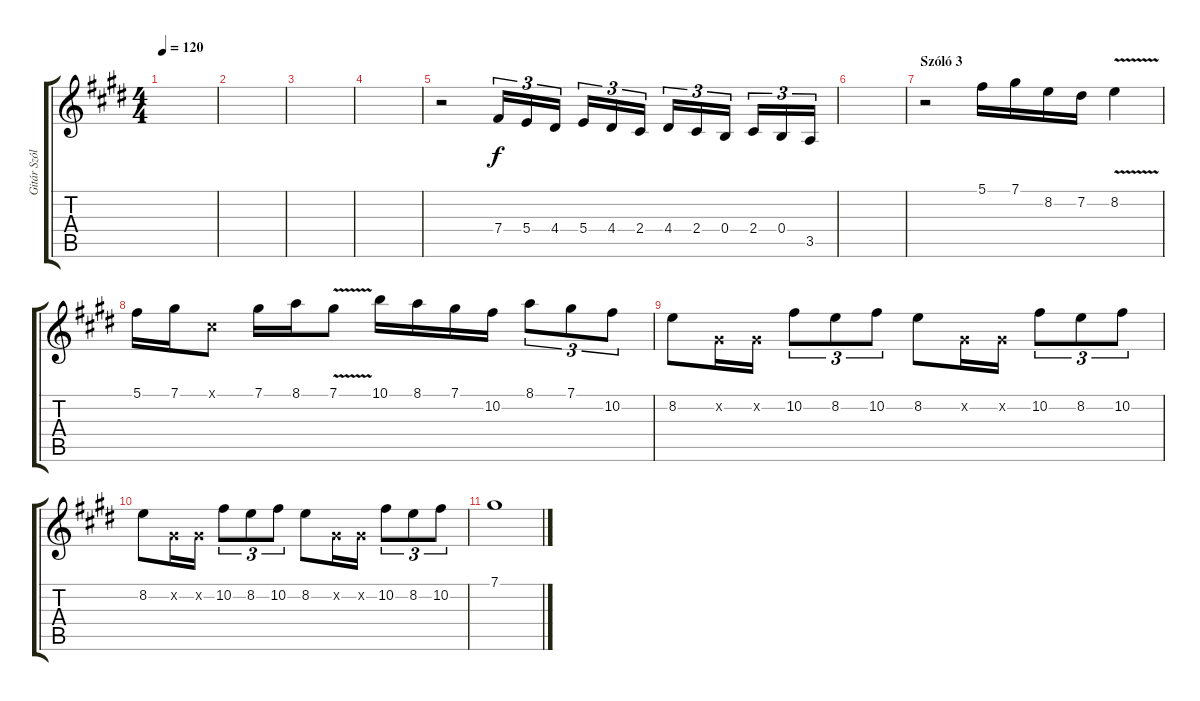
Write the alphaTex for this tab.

\track ("Gitár Szóló 1" "Gitár Szól") {instrument overdrivenguitar}
\staff {score tabs}
\tuning (Db4 Ab3 E3 B2 Gb2 Db2) {hide}
\ts (4 4)
\tempo 120
\clef g2
\ks c#minor
|
|
|
|
r.2 7.4.16{tu (3 2)} 5.4.16{tu (3 2)} 4.4.16{tu (3 2)} 5.4.16{tu (3 2)} 4.4.16{tu (3 2)} 2.4.16{tu (3 2)} 4.4.16{tu (3 2)} 2.4.16{tu (3 2)} 0.4.16{tu (3 2)} 2.4.16{tu (3 2)} 0.4.16{tu (3 2)} 3.5.16{tu (3 2)} |
|
\section ("" "Szóló 3")
r.2 5.1.16 7.1.16 8.2.16 7.2.16 8.2{v}.4 |
5.1.16 7.1.16 0.1{x}.8 7.1.16 8.1.16 7.1{v}.8 10.1.16 8.1.16 7.1.16 10.2.16 8.1.8{tu (3 2)} 7.1.8{tu (3 2)} 10.2.8{tu (3 2)} |
8.2.8 0.2{x}.16 0.2{x}.16 10.2.8{tu (3 2)} 8.2.8{tu (3 2)} 10.2.8{tu (3 2)} 8.2.8 0.2{x}.16 0.2{x}.16 10.2.8{tu (3 2)} 8.2.8{tu (3 2)} 10.2.8{tu (3 2)} |
8.2.8 0.2{x}.16 0.2{x}.16 10.2.8{tu (3 2)} 8.2.8{tu (3 2)} 10.2.8{tu (3 2)} 8.2.8 0.2{x}.16 0.2{x}.16 10.2.8{tu (3 2)} 8.2.8{tu (3 2)} 10.2.8{tu (3 2)} |
7.1.1
